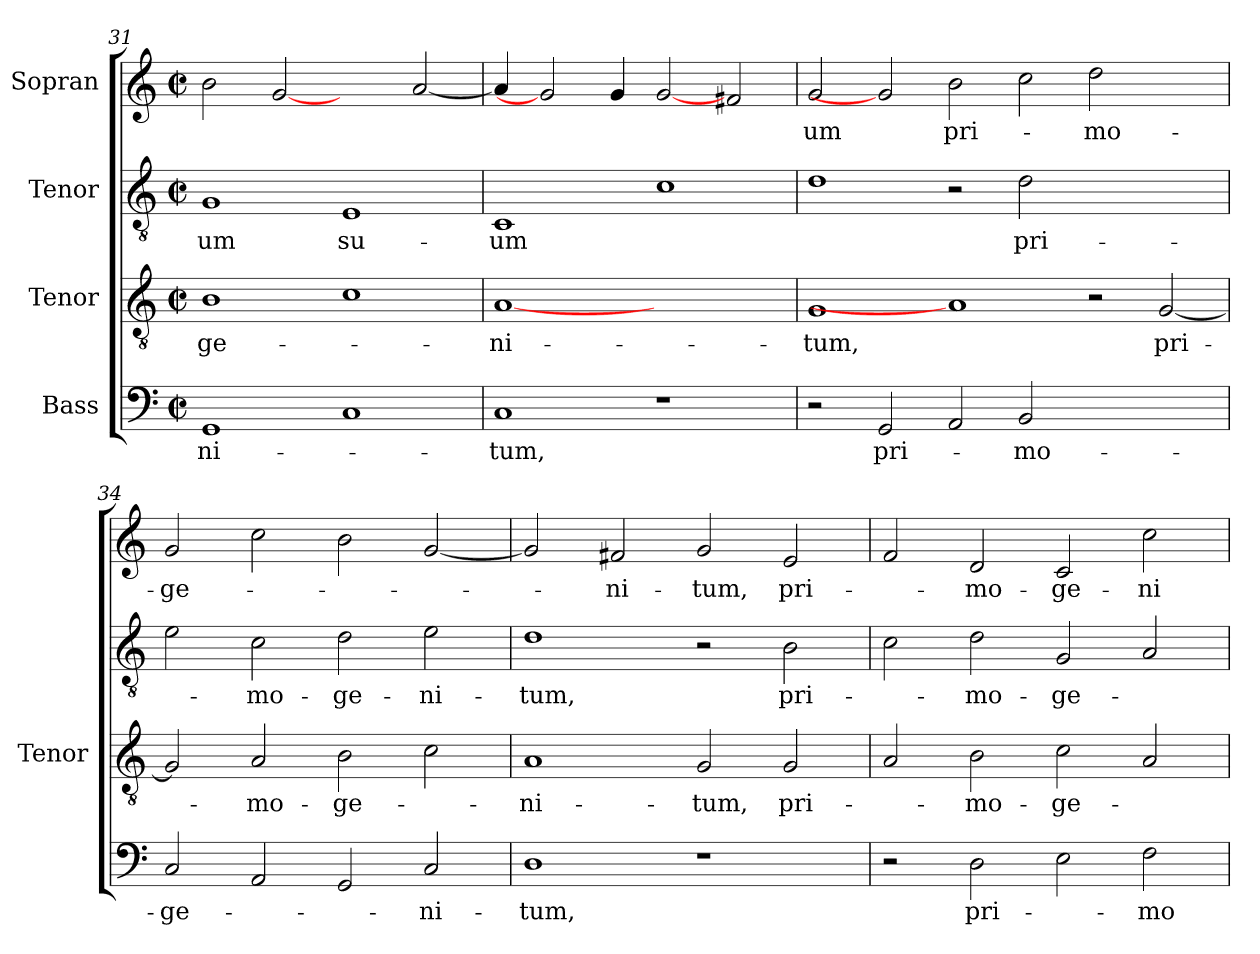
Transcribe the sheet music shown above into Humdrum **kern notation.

**kern	**text	**kern	**text	**kern	**text	**kern	**text
*part4	*part4	*part3	*part3	*part2	*part2	*part1	*part1
*staff4	*staff4	*staff3	*staff3	*staff2	*staff2	*staff1	*staff1
*I"Bass	*	*I"Tenor	*	*I"Tenor	*	*I"Sopran	*
*	*	*I'Tenor	*	*	*	*	*
*clefF4	*	*clefGv2	*	*clefGv2	*	*clefG2	*
*	*	*ITrd7c12	*	*ITrd7c12	*	*	*
*k[]	*	*k[]	*	*k[]	*	*k[]	*
*M2/2	*	*M2/2	*	*M2/2	*	*M2/2	*
*met(c|)	*	*met(c|)	*	*met(c|)	*	*met(c|)	*
=31	=31	=31	=31	=31	=31	=31	=31
!	!LO:LY:b:color=#000000	!	!	!	!	!	!
!	!	!	!LO:LY:b:color=#000000	!	!	!	!
!	!	!	!	!	!LO:LY:b:color=#000000	!	!
1GGi	-ni-	1BBi	-ge-	1GGi	-um	2bi\	.
.	.	.	.	.	.	[2gi	.
!	!	!	!	!	!LO:LY:b:color=#000000	!	!
1Ci	.	1Ci	.	1EEi	su-	2ryy	.
.	.	.	.	.	.	[<2ai/	.
=32	=32	=32	=32	=32	=32	=32	=32
!	!LO:LY:b:color=#000000	!	!	!	!	!	!
!	!	!	!LO:LY:b:color=#000000	!	!	!	!
!	!	!	!	!	!LO:LY:b:color=#000000	!	!
1Ci	-tum,	[1AAi	-ni-	1CCi	-um	4ai/]	.
.	.	.	.	.	.	2gi]	.
.	.	.	.	.	.	4gi/	.
1r	.	1ryy	.	1Ci	.	[2gi	.
.	.	.	.	.	.	2f#Xi/	.
=33	=33	=33	=33	=33	=33	=33	=33
!	!	!	!LO:LY:b:color=#000000	!	!	!	!
!	!	!	!	!	!	!	!LO:LY:b:color=#000000
2r	.	1GGi	-tum,	1Di	.	2gi/	-um
!	!LO:LY:b:color=#000000	!	!	!	!	!	!
2GGi/	pri-	.	.	.	.	2gi]	.
!	!	!	!	!	!	!	!LO:LY:b:color=#000000
2AAi/	.	1AAi]	.	2r	.	2bi\	pri-
!	!LO:LY:b:color=#000000	!	!	!	!	!	!
!	!	!	!	!	!LO:LY:b:color=#000000	!	!
2BBi/	-mo-	.	.	2Di\	pri-	2cci\	.
!	!	!	!	!	!	!	!LO:LY:b:color=#000000
1ryy	.	2r	.	1ryy	.	2ddi\	-mo-
!	!	!	!LO:LY:b:color=#000000	!	!	!	!
.	.	[<2GGi/	pri-	.	.	2ryy	.
=34	=34	=34	=34	=34	=34	=34	=34
!	!LO:LY:b:color=#000000	!	!	!	!	!	!
!	!	!	!	!	!	!	!LO:LY:b:color=#000000
2Ci/	-ge-	2GGi/]	.	2Ei\	.	2gi/	-ge-
!	!	!	!LO:LY:b:color=#000000	!	!	!	!
!	!	!	!	!	!LO:LY:b:color=#000000	!	!
2AAi/	.	2AAi/	-mo-	2Ci\	-mo-	2cci\	.
!	!	!	!LO:LY:b:color=#000000	!	!	!	!
!	!	!	!	!	!LO:LY:b:color=#000000	!	!
2GGi/	.	2BBi\	-ge-	2Di\	-ge-	2bi\	.
!	!LO:LY:b:color=#000000	!	!	!	!	!	!
!	!	!	!	!	!LO:LY:b:color=#000000	!	!
2Ci/	-ni-	2Ci\	.	2Ei\	-ni-	[<2gi/	.
=35	=35	=35	=35	=35	=35	=35	=35
!	!LO:LY:b:color=#000000	!	!	!	!	!	!
!	!	!	!LO:LY:b:color=#000000	!	!	!	!
!	!	!	!	!	!LO:LY:b:color=#000000	!	!
1Di	-tum,	1AAi	-ni-	1Di	-tum,	2gi/]	.
!	!	!	!	!	!	!	!LO:LY:b:color=#000000
.	.	.	.	.	.	2f#Xi/	-ni-
!	!	!	!LO:LY:b:color=#000000	!	!	!	!
!	!	!	!	!	!	!	!LO:LY:b:color=#000000
1r	.	2GGi/	-tum,	2r	.	2gi/	-tum,
!	!	!	!LO:LY:b:color=#000000	!	!	!	!
!	!	!	!	!	!LO:LY:b:color=#000000	!	!
!	!	!	!	!	!	!	!LO:LY:b:color=#000000
.	.	2GGi/	pri-	2BBi\	pri-	2ei/	pri-
!!LO:LB:g=z
=36	=36	=36	=36	=36	=36	=36	=36
2r	.	2AAi/	.	2Ci\	.	2fi/	.
!	!LO:LY:b:color=#000000	!	!	!	!	!	!
!	!	!	!LO:LY:b:color=#000000	!	!	!	!
!	!	!	!	!	!LO:LY:b:color=#000000	!	!
!	!	!	!	!	!	!	!LO:LY:b:color=#000000
2Di\	pri-	2BBi\	-mo-	2Di\	-mo-	2di/	-mo-
!	!	!	!LO:LY:b:color=#000000	!	!	!	!
!	!	!	!	!	!LO:LY:b:color=#000000	!	!
!	!	!	!	!	!	!	!LO:LY:b:color=#000000
2Ei\	.	2Ci\	-ge-	2GGi/	-ge-	2ci/	-ge-
!	!LO:LY:b:color=#000000	!	!	!	!	!	!
!	!	!	!	!	!	!	!LO:LY:b:color=#000000
2Fi\	-mo-	2AAi/	.	2AAi/	.	2cci\	-ni-
=	=	=	=	=	=	=	=
*-	*-	*-	*-	*-	*-	*-	*-
